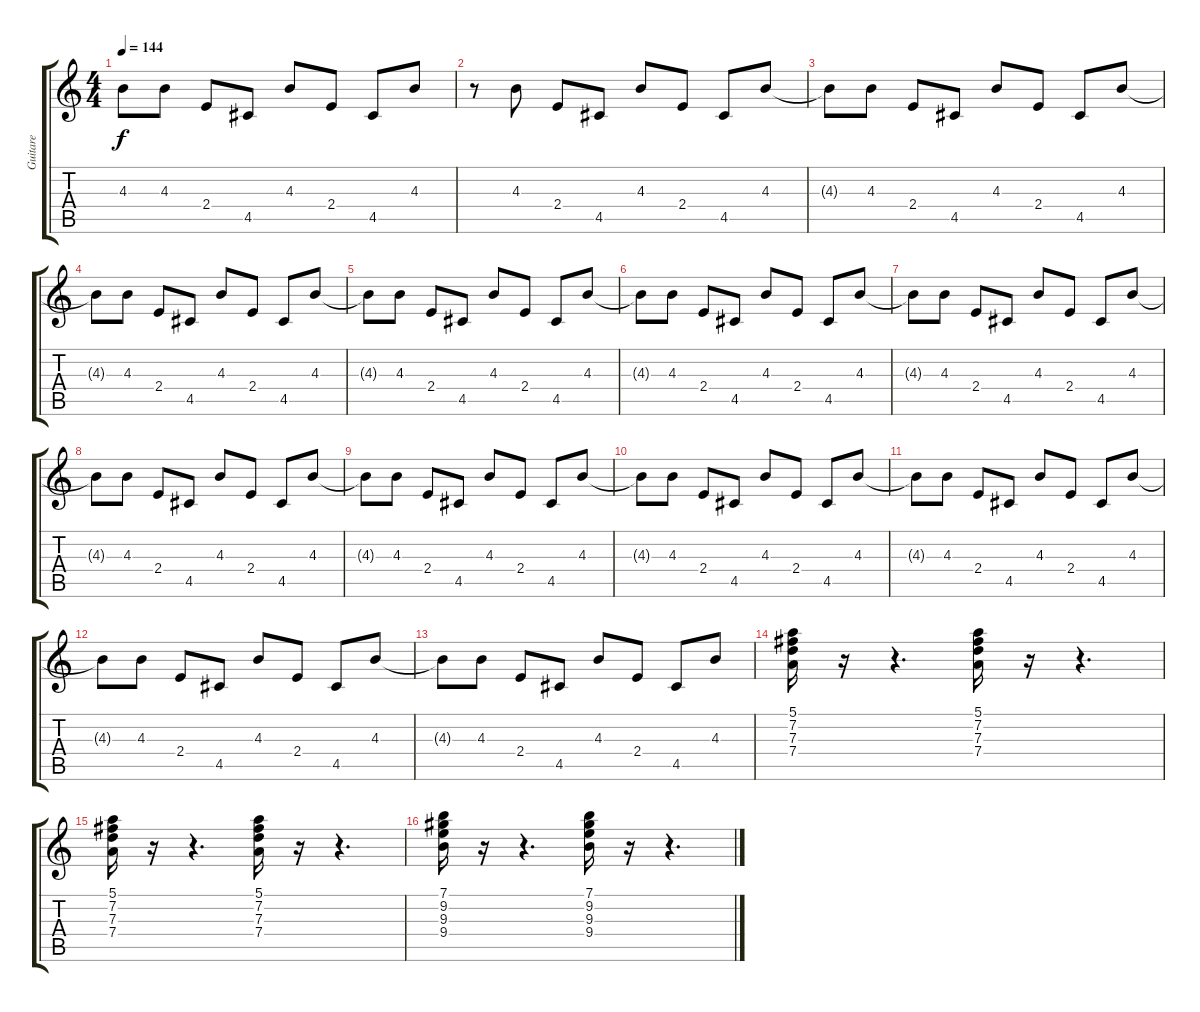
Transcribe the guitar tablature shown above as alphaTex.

\track ("Guitare" "Guitare") {instrument electricguitarmuted}
\staff {score tabs}
\tuning (E4 B3 G3 D3 A2 E2) {hide}
\ts (4 4)
\tempo 144
\clef g2
\ks c
4.3{t}.8{dy f} 4.3.8 2.4.8 4.5.8 4.3.8 2.4.8 4.5.8 4.3.8 |
r.8 4.3.8 2.4.8 4.5.8 4.3.8 2.4.8 4.5.8 4.3.8 |
4.3{t}.8 4.3.8 2.4.8 4.5.8 4.3.8 2.4.8 4.5.8 4.3.8 |
4.3{t}.8 4.3.8 2.4.8 4.5.8 4.3.8 2.4.8 4.5.8 4.3.8 |
4.3{t}.8 4.3.8 2.4.8 4.5.8 4.3.8 2.4.8 4.5.8 4.3.8 |
4.3{t}.8 4.3.8 2.4.8 4.5.8 4.3.8 2.4.8 4.5.8 4.3.8 |
4.3{t}.8 4.3.8 2.4.8 4.5.8 4.3.8 2.4.8 4.5.8 4.3.8 |
4.3{t}.8 4.3.8 2.4.8 4.5.8 4.3.8 2.4.8 4.5.8 4.3.8 |
4.3{t}.8 4.3.8 2.4.8 4.5.8 4.3.8 2.4.8 4.5.8 4.3.8 |
4.3{t}.8 4.3.8 2.4.8 4.5.8 4.3.8 2.4.8 4.5.8 4.3.8 |
4.3{t}.8 4.3.8 2.4.8 4.5.8 4.3.8 2.4.8 4.5.8 4.3.8 |
4.3{t}.8 4.3.8 2.4.8 4.5.8 4.3.8 2.4.8 4.5.8 4.3.8 |
4.3{t}.8 4.3.8 2.4.8 4.5.8 4.3.8 2.4.8 4.5.8 4.3.8 |
(5.1 7.2 7.3 7.4).16 r.16 r.4{d} (5.1 7.2 7.3 7.4).16 r.16 r.4{d} |
(5.1 7.2 7.3 7.4).16 r.16 r.4{d} (5.1 7.2 7.3 7.4).16 r.16 r.4{d} |
(7.1 9.2 9.3 9.4).16 r.16 r.4{d} (7.1 9.2 9.3 9.4).16 r.16 r.4{d}
